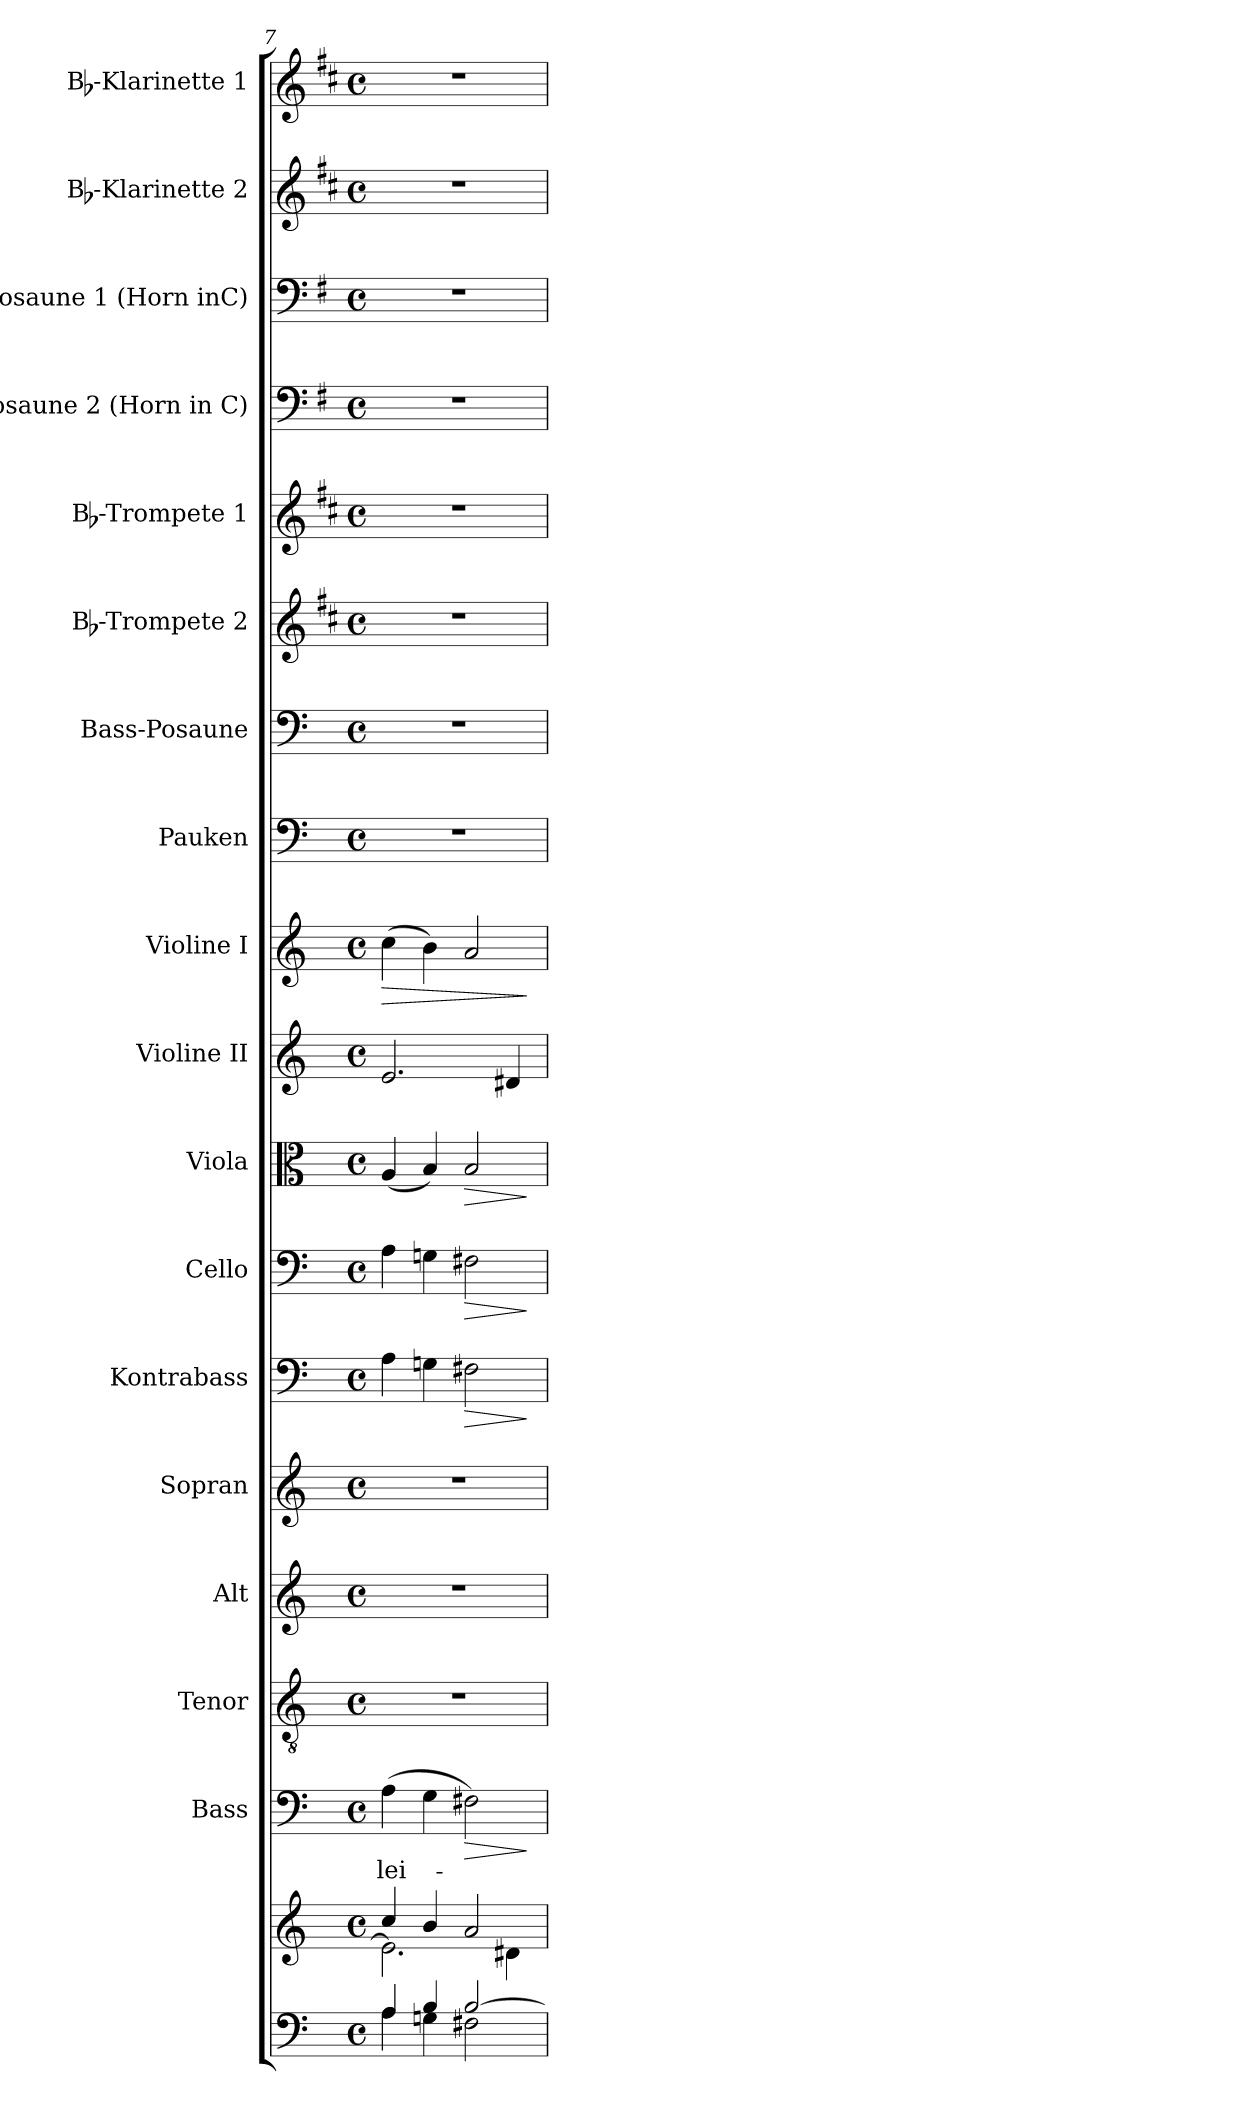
**kern	**kern	**kern	**text	**dynam	**kern	**kern	**kern	**kern	**dynam	**kern	**dynam	**kern	**dynam	**kern	**kern	**dynam	**kern	**kern	**kern	**kern	**kern	**kern	**kern	**kern
*part18	*part18	*part17	*part17	*part17	*part16	*part15	*part14	*part13	*part13	*part12	*part12	*part11	*part11	*part10	*part9	*part9	*part8	*part7	*part6	*part5	*part4	*part3	*part2	*part1
*staff19	*staff18	*staff17	*staff17	*staff17	*staff16	*staff15	*staff14	*staff13	*staff13	*staff12	*staff12	*staff11	*staff11	*staff10	*staff9	*staff9	*staff8	*staff7	*staff6	*staff5	*staff4	*staff3	*staff2	*staff1
*	*	*I"Bass	*	*	*I"Tenor	*I"Alt	*I"Sopran	*I"Kontrabass	*	*I"Cello	*	*I"Viola	*	*I"Violine II	*I"Violine I	*	*I"Pauken	*I"Bass-Posaune	*I"Bb-Trompete 2	*I"Bb-Trompete 1	*I"Posaune 2 (Horn in C)	*I"Posaune 1 (Horn inC)	*I"Bb-Klarinette 2	*I"Bb-Klarinette 1
*	*	*I'B.	*	*	*I'T.	*I'A.	*I'S.	*I'Kb.	*	*	*	*I'Vla.	*	*I'Vl. II	*I'Vl. I	*	*I'Pk.	*I'B-Pos.	*I'Bb Trp. 2	*I'Bb Trp. 1	*I'Pos. 2	*I'Pos. 1	*I'Bb Kl. 2	*I'Bb Kl. 1
*clefF4	*clefG2	*clefF4	*	*	*clefGv2	*clefG2	*clefG2	*clefF4	*	*clefF4	*	*clefC3	*	*clefG2	*clefG2	*	*clefF4	*clefF4	*clefG2	*clefG2	*clefF4	*clefF4	*clefG2	*clefG2
*	*	*	*	*	*	*	*	*ITrd7c12	*	*	*	*	*	*	*	*	*	*	*ITrd1c2	*ITrd1c2	*ITrd4c7	*ITrd4c7	*ITrd1c2	*ITrd1c2
*k[]	*k[]	*k[]	*	*	*k[]	*k[]	*k[]	*k[]	*	*k[]	*	*k[]	*	*k[]	*k[]	*	*k[]	*k[]	*k[]	*k[]	*k[]	*k[]	*k[]	*k[]
*C:	*C:	*C:	*	*	*C:	*C:	*C:	*C:	*	*C:	*	*C:	*	*C:	*C:	*	*C:	*C:	*C:	*C:	*C:	*C:	*C:	*C:
*M4/4	*M4/4	*M4/4	*	*	*M4/4	*M4/4	*M4/4	*M4/4	*	*M4/4	*	*M4/4	*	*M4/4	*M4/4	*	*M4/4	*M4/4	*M4/4	*M4/4	*M4/4	*M4/4	*M4/4	*M4/4
*met(c)	*met(c)	*met(c)	*	*	*met(c)	*met(c)	*met(c)	*met(c)	*	*met(c)	*	*met(c)	*	*met(c)	*met(c)	*	*met(c)	*met(c)	*met(c)	*met(c)	*met(c)	*met(c)	*met(c)	*met(c)
=7	=7	=7	=7	=7	=7	=7	=7	=7	=7	=7	=7	=7	=7	=7	=7	=7	=7	=7	=7	=7	=7	=7	=7	=7
*^	*^	*	*	*	*	*	*	*	*	*	*	*	*	*	*	*	*	*	*	*	*	*	*	*
!	!	!	!	!	!LO:LY:b	!	!	!	!	!	!	!	!	!	!	!	!	!LO:HP:b	!	!	!	!	!	!	!	!
4A/	4A\	4cc/	2.e\]	(>4A\	-lei-	.	1r	1r	1r	4AA\	.	4A\	.	(<4A/	.	2.e/	(>4cc\	>	1r	1r	1r	1r	1r	1r	1r	1r
4B/	4Gn\	4b/	.	4G\	.	.	.	.	.	4GGn\	.	4Gn\	.	4B/)	.	.	4b\)	.	.	.	.	.	.	.	.	.
!	!	!	!	!	!	!LO:HP:b	!	!	!	!	!LO:HP:b	!	!LO:HP:b	!	!LO:HP:b	!	!	!	!	!	!	!	!	!	!	!
[>2B/	2F#X\	2a/	.	2F#X\)	.	>	.	.	.	2FF#X\	>	2F#X\	>	2B/	>	.	2a/	.	.	.	.	.	.	.	.	.
.	.	.	4d#X\	.	.	.	.	.	.	.	.	.	.	.	.	4d#X/	.	.	.	.	.	.	.	.	.	.
*v	*v	*	*	*	*	*	*	*	*	*	*	*	*	*	*	*	*	*	*	*	*	*	*	*	*	*
*	*v	*v	*	*	*	*	*	*	*	*	*	*	*	*	*	*	*	*	*	*	*	*	*	*	*
.	.	.	.	]	.	.	.	.	]	.	]	.	]	.	.	]	.	.	.	.	.	.	.	.
=	=	=	=	=	=	=	=	=	=	=	=	=	=	=	=	=	=	=	=	=	=	=	=	=
*-	*-	*-	*-	*-	*-	*-	*-	*-	*-	*-	*-	*-	*-	*-	*-	*-	*-	*-	*-	*-	*-	*-	*-	*-
